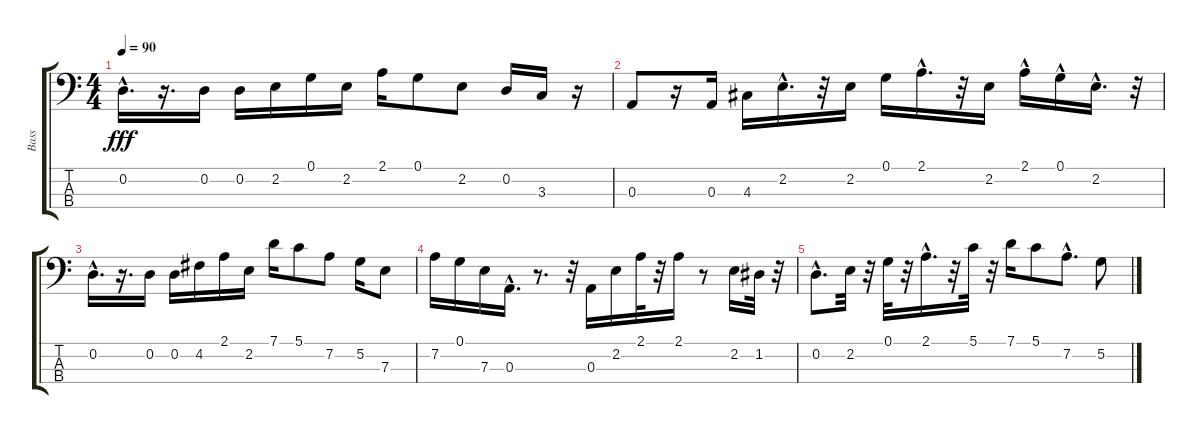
\track ("Bass" "Bass") {instrument electricbasspick}
\staff {score tabs}
\tuning (G2 D2 A1 E1) {hide}
\ts (4 4)
\tempo 90
\clef f4
\ks c
0.2{hac}.16{d dy fff} r.16{d} 0.2.16 0.2.16 2.2.16 0.1.16 2.2.16 2.1.16 0.1.8 2.2.8 0.2.16 3.3.16 r.16 |
0.3.8{volume 16} r.16 0.3.16{volume 15} 4.3.16{volume 15} 2.2{hac}.16{d volume 15} r.32 2.2.16{volume 14} 0.1.16{volume 14} 2.1{hac}.16{d volume 14} r.32 2.2.16{volume 13} 2.1{hac}.16{volume 13} 0.1{hac}.16{volume 13} 2.2{hac}.16{d volume 13} r.32 |
0.2{hac}.16{d volume 12} r.16{d} 0.2.16{volume 11} 0.2.16{volume 11} 4.2.16{volume 11} 2.1.16{volume 11} 2.2.16{volume 10} 7.1.16{volume 10} 5.1.8{volume 10} 7.2.8{volume 10} 5.2.16{volume 9} 7.3.8{volume 9} |
7.2.16{volume 8} 0.1.16{volume 8} 7.3.16{volume 8} 0.3{hac}.16{d volume 8} r.8{d} r.32 0.3.16{volume 6} 2.2.16{volume 6} 2.1.32{volume 6} r.32 2.1.16{volume 6} r.8 2.2.16{volume 5} 1.2.32{volume 5} r.32 |
0.2{hac}.8{d volume 4} 2.2.32{volume 4} r.32 0.1.32{volume 4} r.32 2.1{hac}.16{d volume 3} r.32 5.1.32{volume 3} r.32 7.1.16{volume 3} 5.1.8{volume 2} 7.2{hac}.8{d volume 2} 5.2.8{volume 1}
